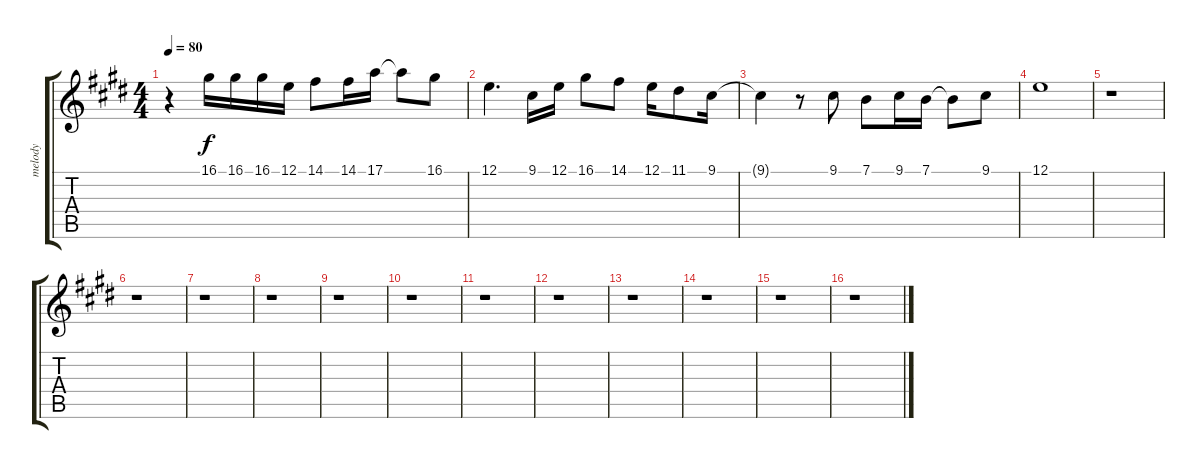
\track ("melody" "melody") {instrument flute}
\staff {score tabs}
\tuning (E4 B3 G3 D3 A2 E2) {hide}
\ts (4 4)
\tempo 80
\clef g2
\ks e
r.4{dy f} 16.1.16 16.1.16 16.1.16 12.1.16 14.1.8 14.1.16 17.1.16 17.1{t}.8 16.1.8 |
12.1.4{d} 9.1.16 12.1.16 16.1.8 14.1.8 12.1.16 11.1.8 9.1.16 |
9.1{t}.4 r.8 9.1.8 7.1.8 9.1.16 7.1.16 7.1{t}.8 9.1.8 |
12.1.1 |
r.1 |
r.1 |
r.1 |
r.1 |
r.1 |
r.1 |
r.1 |
r.1 |
r.1 |
r.1 |
r.1 |
r.1
